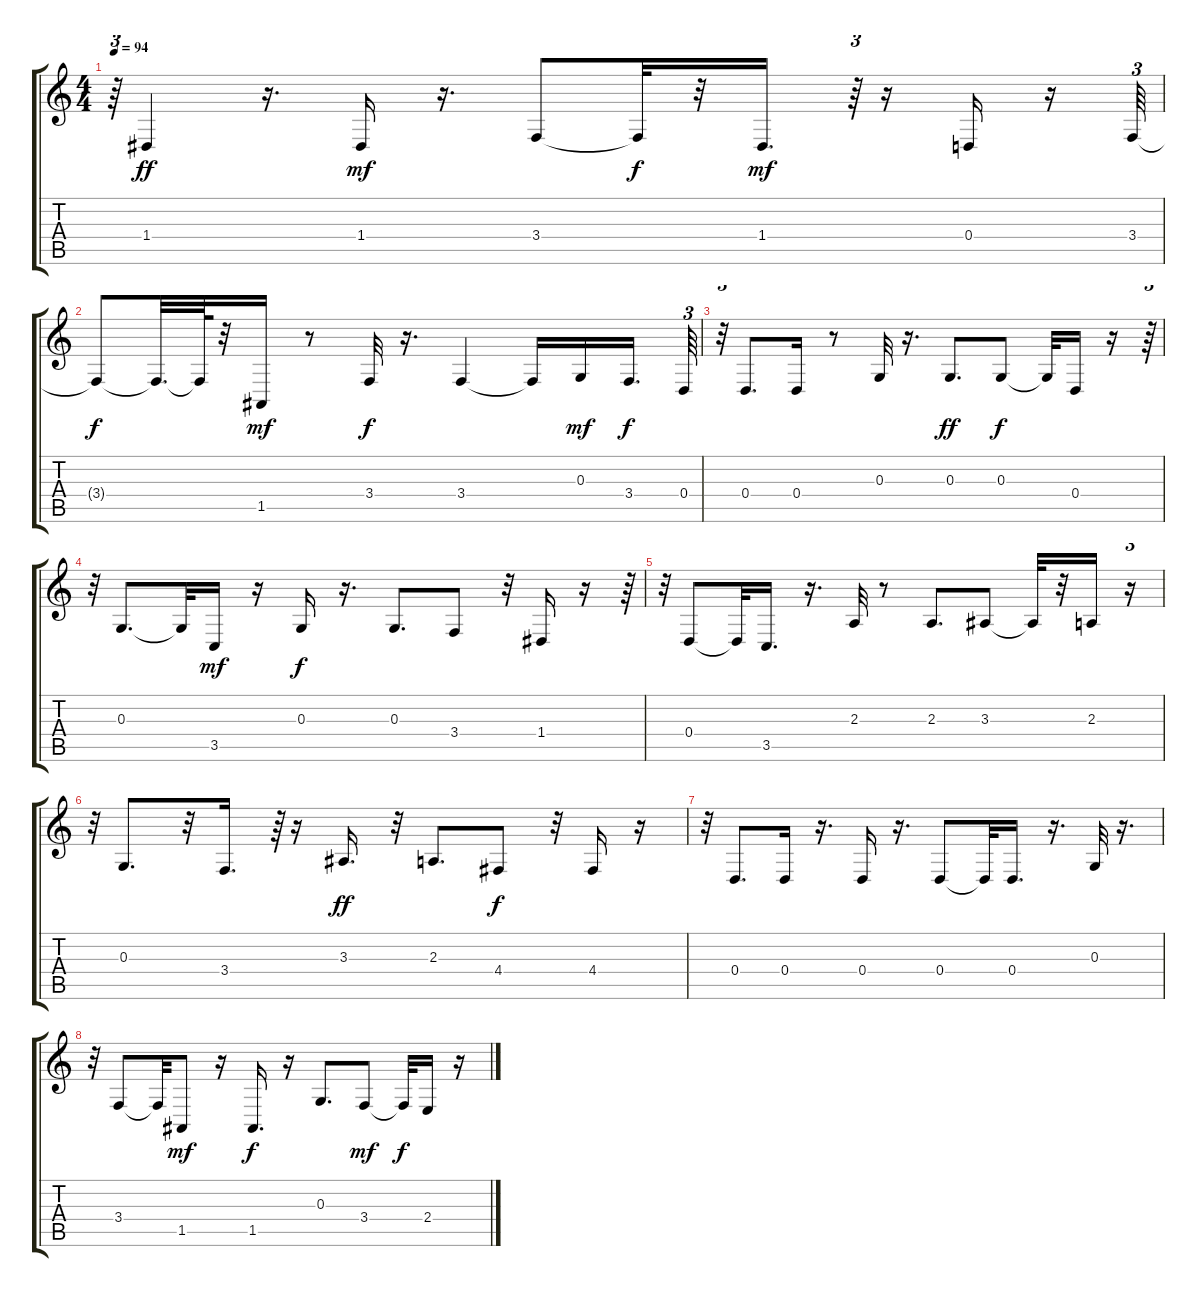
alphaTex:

\track "" {instrument voiceoohs}
\staff {score tabs}
\tuning (E4 B3 G3 D3 A2 E2) {hide}
\ts (4 4)
\tempo 94
\clef g2
\ks c
r.64{tu (3 2) dy f} 1.4.4{dy ff} r.16{d} 1.4.16{dy mf} r.16{d} 3.4.8 3.4{t}.32{dy f} r.32 1.4.16{d dy mf} r.64{tu (3 2)} r.16 0.4.16 r.16 3.4.64{tu (3 2)} |
3.4{t}.8{dy f} 3.4{t}.32{d} 3.4{t}.64 r.32 1.5.16{dy mf} r.8 3.4.32{dy f} r.16{d} 3.4.4 3.4{t}.16 0.3.16{dy mf} 3.4.16{d dy f} 0.4.64{tu (3 2)} |
r.32{tu (3 2)} 0.4.8{d} 0.4.16 r.8 0.3.32 r.16{d} 0.3.8{d dy ff} 0.3.8{dy f} 0.3{t}.32 0.4.16 r.16 r.64{tu (3 2)} |
r.32{tu (3 2)} 0.3.8{d} 0.3{t}.32 3.5.16{dy mf} r.16 0.3.16{dy f} r.16{d} 0.3.8{d} 3.4.8 r.32 1.4.16 r.16 r.64{tu (3 2)} |
r.32{tu (3 2)} 0.4.8 0.4{t}.32 3.5.16{d} r.16{d} 2.3.32 r.8 2.3.8{d} 3.3.8 3.3{t}.32 r.32 2.3.16 r.16{tu (3 2)} |
r.32{tu (3 2)} 0.3.8{d} r.32 3.4.16{d} r.64{tu (3 2)} r.16 3.3.16{d dy ff} r.32 2.3.8{d} 4.4.8{dy f} r.32 4.4.16 r.16 |
r.32 0.4.8{d} 0.4.16 r.16{d} 0.4.16 r.16{d} 0.4.8 0.4{t}.32 0.4.16{d} r.16{d} 0.3.32 r.16{d} |
r.32 3.4.8 3.4{t}.32 1.5.8{dy mf} r.16 1.5.16{d dy f} r.16 0.3.8{d} 3.4.8{dy mf} 3.4{t}.32{dy f} 2.4.16 r.16
